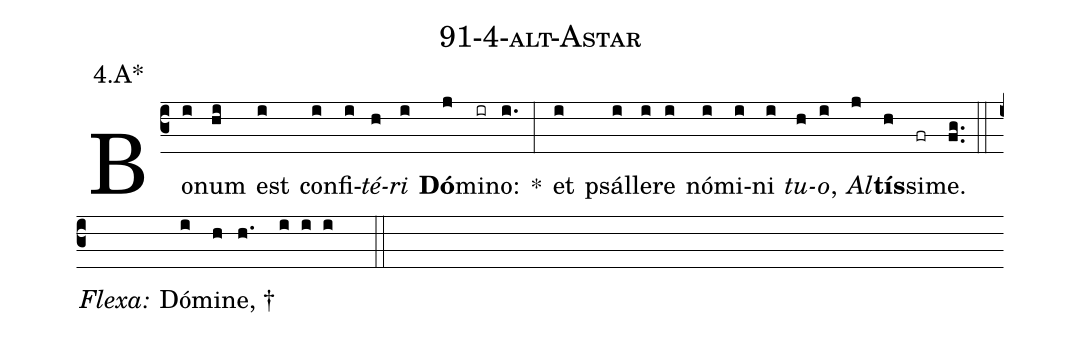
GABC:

name: 91-4-alt-Astar;
annotation: 4.A*;
%%
(c3) Bo(i)num(hi) est(i) con(i)fi(i)<i>té</i>(h)<i>ri</i>(i) <b>Dó</b>(j)mi(ir)no:(i.) *(:) et(i) psál(i)le(i)re(i) nó(i)mi(i)ni(i) <i>tu</i>(h)<i>o</i>,(i) <i>Al</i>(j)<b>tís</b>(h)si(fr)me.(fg..) (::)
<i>Flexa:</i>(////)  Dó(i)mi(h)ne, †(h.//// i i i  ::)
